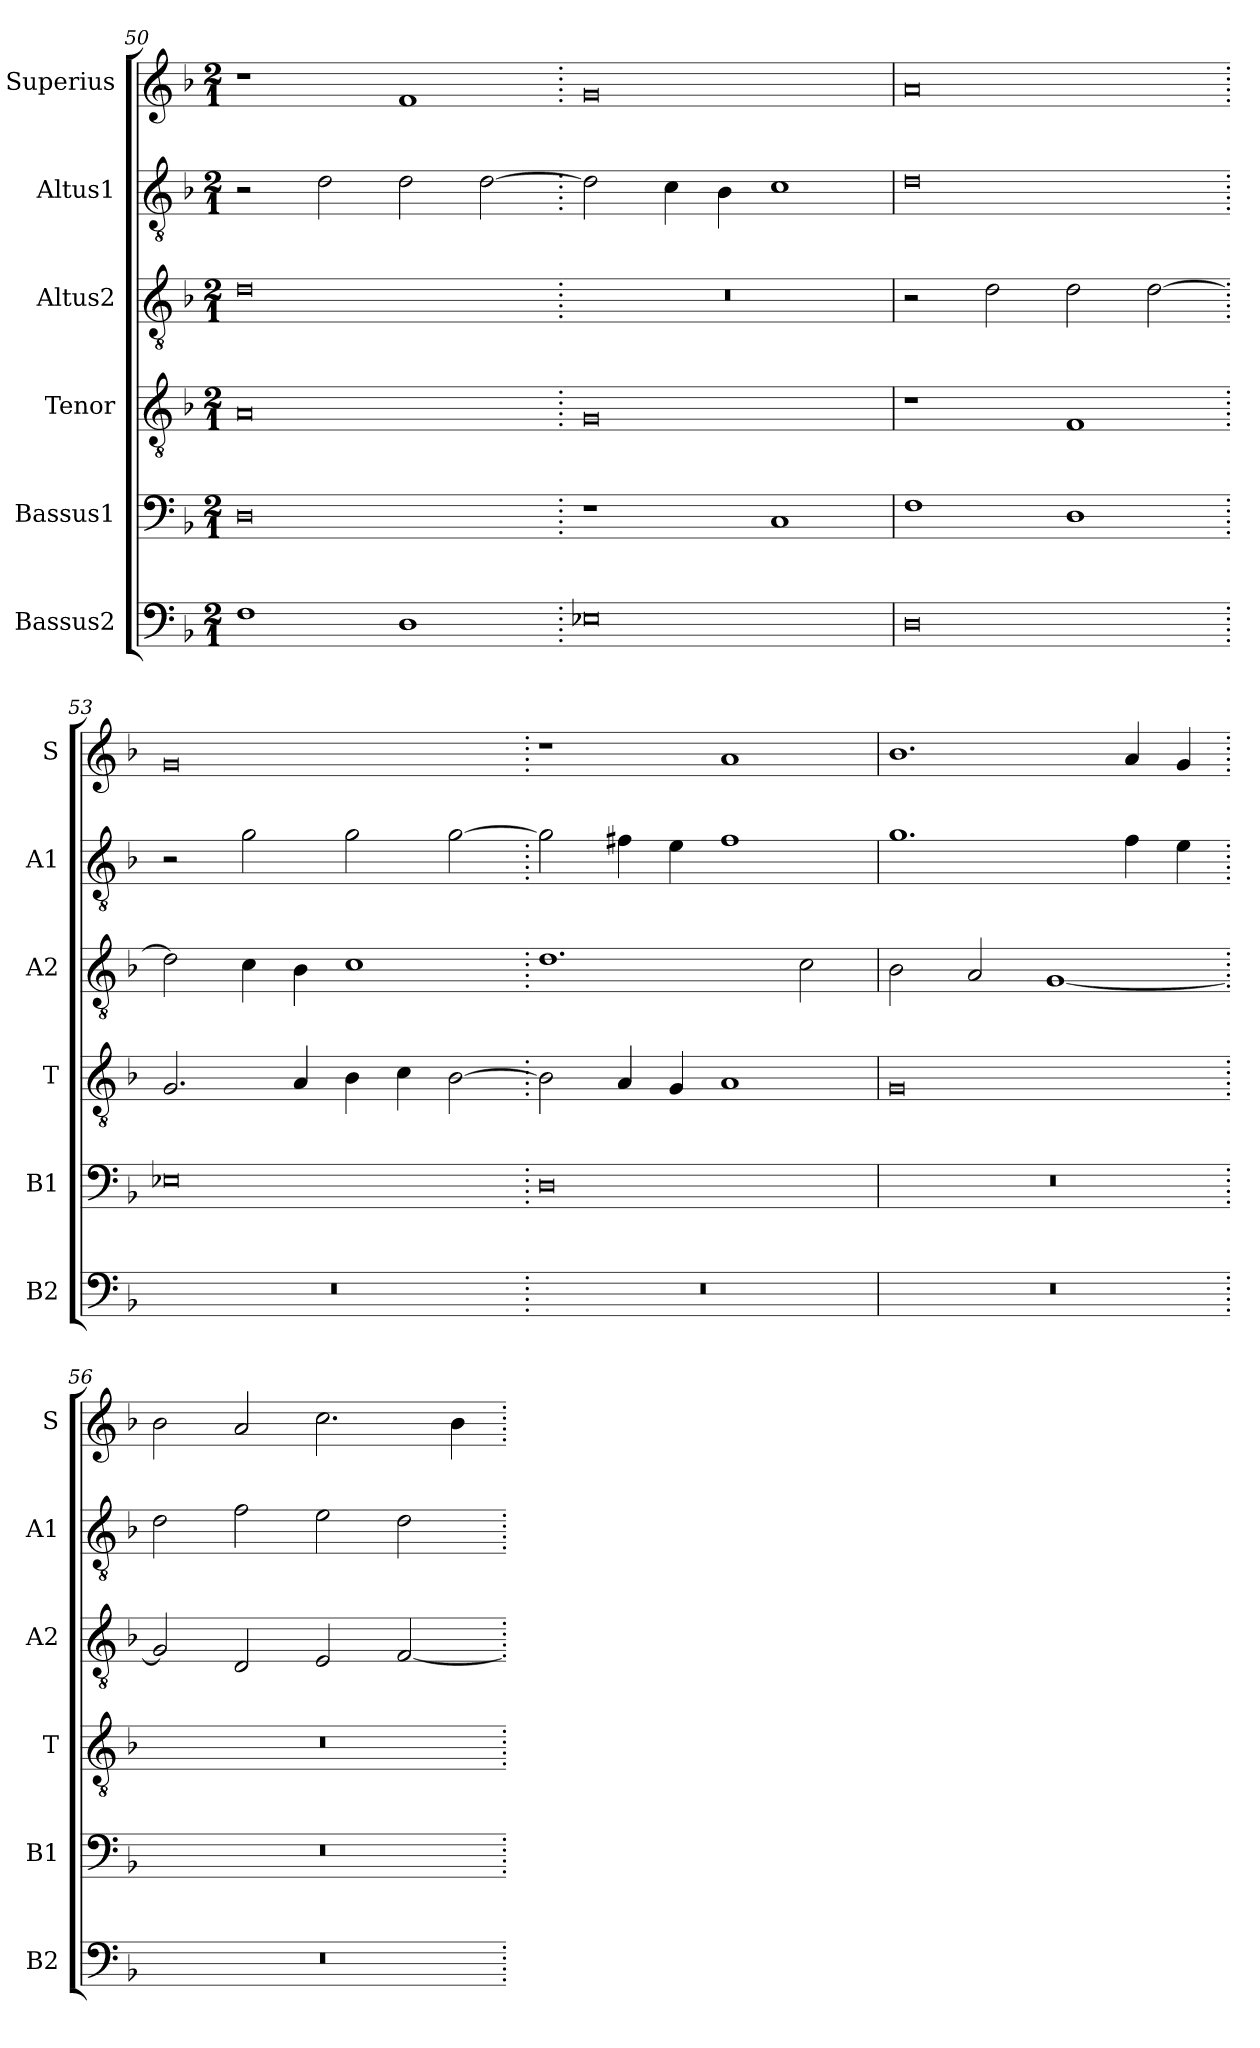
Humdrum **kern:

**kern	**kern	**kern	**kern	**kern	**kern
*part6	*part5	*part4	*part3	*part2	*part1
*staff6	*staff5	*staff4	*staff3	*staff2	*staff1
*I"Bassus2	*I"Bassus1	*I"Tenor	*I"Altus2	*I"Altus1	*I"Superius
*I'B2	*I'B1	*I'T	*I'A2	*I'A1	*I'S
*clefF4	*clefF4	*clefGv2	*clefGv2	*clefGv2	*clefG2
*k[b-]	*k[b-]	*k[b-]	*k[b-]	*k[b-]	*k[b-]
*M2/1	*M2/1	*M2/1	*M2/1	*M2/1	*M2/1
=50	=50	=50	=50	=50	=50
1F	0D	0A	0d	2r	1r
.	.	.	.	2d\	.
1D	.	.	.	2d\	1f
.	.	.	.	[2d\	.
=51.	=51.	=51.	=51.	=51.	=51.
0E-X	1r	0G	0r	2d\]	0g
.	.	.	.	4c\	.
.	.	.	.	4B-\	.
.	1C	.	.	1c	.
=52	=52	=52	=52	=52	=52
0D	1F	1r	2r	0d	0a
.	.	.	2d\	.	.
.	1D	1F	2d\	.	.
.	.	.	[2d\	.	.
=53.	=53.	=53.	=53.	=53.	=53.
0r	0E-X	2.G/	2d\]	2r	0g
.	.	.	4c\	2g\	.
.	.	4A/	4B-\	.	.
.	.	4B-\	1c	2g\	.
.	.	4c\	.	.	.
.	.	[2B-\	.	[2g\	.
=54.	=54.	=54.	=54.	=54.	=54.
0r	0D	2B-\]	1.d	2g\]	1r
.	.	4A/	.	4f#X\	.
.	.	4G/	.	4e\	.
.	.	1A	.	1f#	1a
.	.	.	2c\	.	.
=55	=55	=55	=55	=55	=55
0r	0r	0G	2B-\	1.g	1.b-
.	.	.	2A/	.	.
.	.	.	[1G	.	.
.	.	.	.	4f\	4a/
.	.	.	.	4e\	4g/
=56.	=56.	=56.	=56.	=56.	=56.
0r	0r	0r	2G/]	2d\	2b-\
.	.	.	2D/	2f\	2a/
.	.	.	2E/	2e\	2.cc\
.	.	.	[2F/	2d\	.
.	.	.	.	.	4b-\
=.	=.	=.	=.	=.	=.
*-	*-	*-	*-	*-	*-
